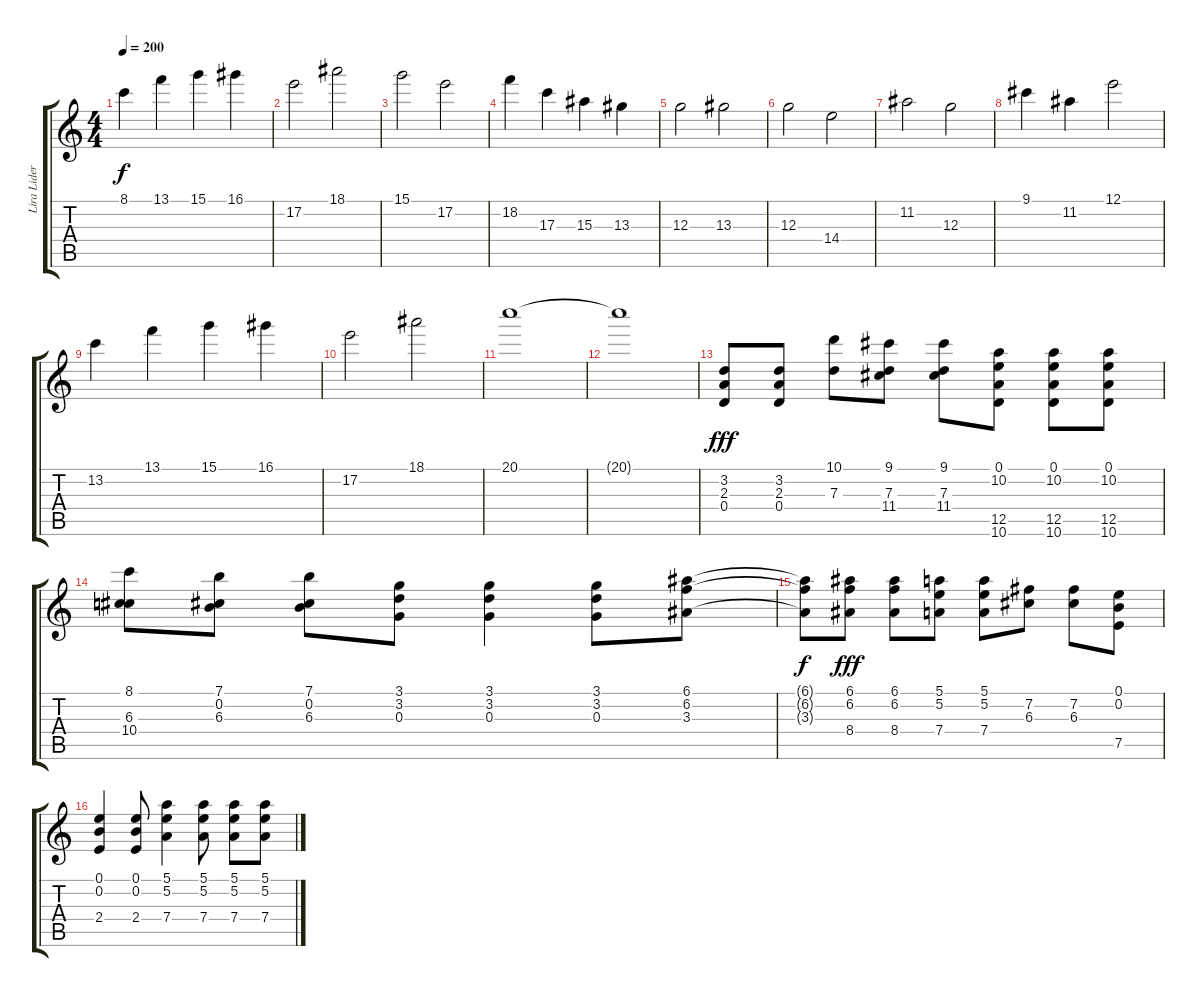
\track ("Lira Lider" "Lira Lider") {instrument distortionguitar}
\staff {score tabs}
\tuning (E4 B3 G3 D3 A2 E2) {hide}
\ts (4 4)
\tempo 200
\clef g2
\ks c
8.1.4{dy f} 13.1.4 15.1.4 16.1.4 |
17.2.2 18.1.2 |
15.1.2 17.2.2 |
18.2.4 17.3.4 15.3.4 13.3.4 |
12.3.2 13.3.2 |
12.3.2 14.4.2 |
11.2.2 12.3.2 |
9.1.4 11.2.4 12.1.2 |
13.2.4 13.1.4 15.1.4 16.1.4 |
17.2.2 18.1.2 |
20.1.1 |
20.1{t}.1 |
(3.2 2.3 0.4).8{dy fff} (3.2 2.3 0.4).8 (10.1 7.3).8 (9.1 7.3 11.4).8 (9.1 7.3 11.4).8 (0.1 10.2 12.5 10.6).8 (0.1 10.2 12.5 10.6).8 (0.1 10.2 12.5 10.6).8 |
(8.1 6.3 10.4).8 (7.1 0.2 6.3).8 (7.1 0.2 6.3).8 (3.1 3.2 0.3).8 (3.1 3.2 0.3).4 (3.1 3.2 0.3).8 (6.1 6.2 3.3).8 |
(6.1{t} 6.2{t} 3.3{t}).8{dy f} (6.1 6.2 8.4).8{dy fff} (6.1 6.2 8.4).8 (5.1 5.2 7.4).8 (5.1 5.2 7.4).8 (7.2 6.3).8 (7.2 6.3).8 (0.1 0.2 7.5).8 |
(0.1 0.2 2.4).4 (0.1 0.2 2.4).8 (5.1 5.2 7.4).4 (5.1 5.2 7.4).8 (5.1 5.2 7.4).8 (5.1 5.2 7.4).8
